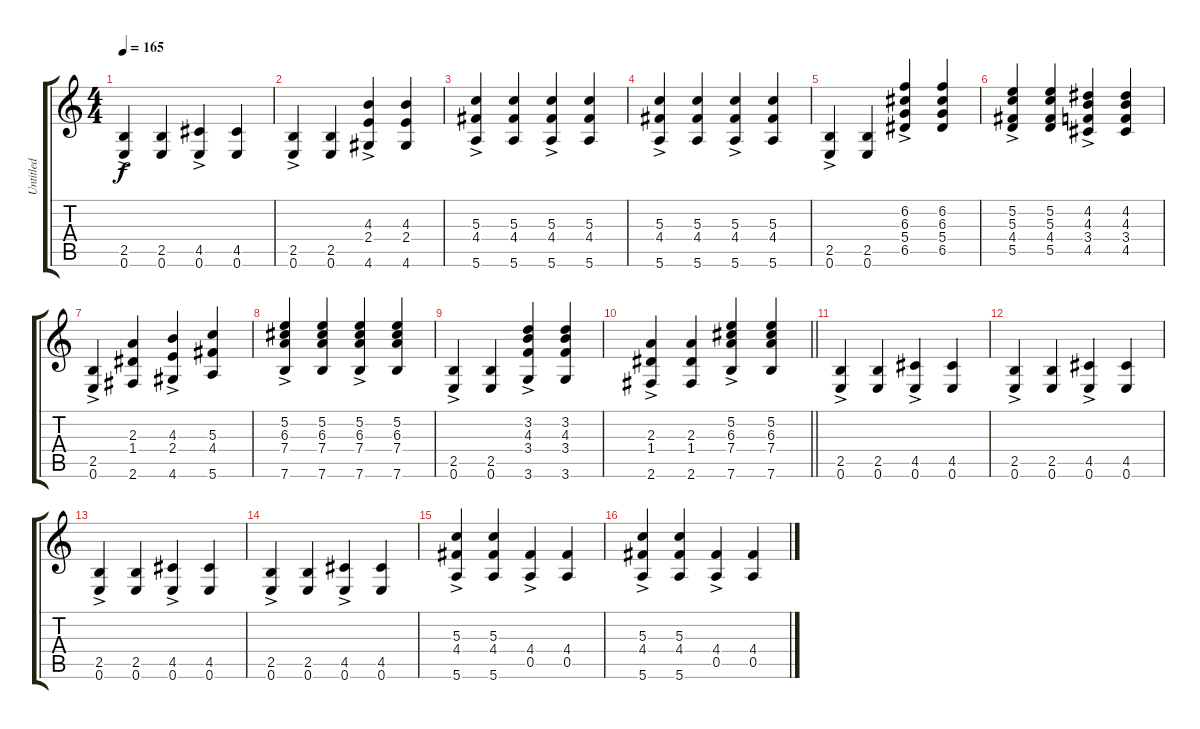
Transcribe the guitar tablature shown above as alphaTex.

\track ("Untitled" "Untitled") {instrument acousticguitarnylon}
\staff {score tabs}
\tuning (E4 B3 G3 D3 A2 E2) {hide}
\ts (4 4)
\tempo 165
\clef g2
\ks c
(2.5{ac} 0.6{ac}).4{dy f} (2.5 0.6).4 (4.5{ac} 0.6{ac}).4 (4.5 0.6).4 |
(2.5{ac} 0.6{ac}).4 (2.5 0.6).4 (4.3{ac} 2.4{ac} 4.6{ac}).4 (4.3 2.4 4.6).4 |
(5.3{ac} 4.4{ac} 5.6{ac}).4 (5.3 4.4 5.6).4 (5.3{ac} 4.4{ac} 5.6{ac}).4 (5.3 4.4 5.6).4 |
(5.3{ac} 4.4{ac} 5.6{ac}).4 (5.3 4.4 5.6).4 (5.3{ac} 4.4{ac} 5.6{ac}).4 (5.3 4.4 5.6).4 |
(2.5{ac} 0.6{ac}).4 (2.5 0.6).4 (6.2{ac} 6.3{ac} 5.4{ac} 6.5{ac}).4 (6.2 6.3 5.4 6.5).4 |
(5.2{ac} 5.3{ac} 4.4{ac} 5.5{ac}).4 (5.2 5.3 4.4 5.5).4 (4.2{ac} 4.3{ac} 3.4{ac} 4.5{ac}).4 (4.2 4.3 3.4 4.5).4 |
(2.5{ac} 0.6{ac}).4 (2.3 1.4 2.6).4 (4.3{ac} 2.4{ac} 4.6{ac}).4 (5.3 4.4 5.6).4 |
(5.2{ac} 6.3{ac} 7.4{ac} 7.6{ac}).4 (5.2 6.3 7.4 7.6).4 (5.2{ac} 6.3{ac} 7.4{ac} 7.6{ac}).4 (5.2 6.3 7.4 7.6).4 |
(2.5{ac} 0.6{ac}).4 (2.5 0.6).4 (3.2{ac} 4.3{ac} 3.4{ac} 3.6{ac}).4 (3.2 4.3 3.4 3.6).4 |
\barLineRight lightlight
(2.3{ac} 1.4{ac} 2.6{ac}).4 (2.3 1.4 2.6).4 (5.2{ac} 6.3{ac} 7.4{ac} 7.6{ac}).4 (5.2 6.3 7.4 7.6).4 |
(2.5{ac} 0.6{ac}).4 (2.5 0.6).4 (4.5{ac} 0.6{ac}).4 (4.5 0.6).4 |
(2.5{ac} 0.6{ac}).4 (2.5 0.6).4 (4.5{ac} 0.6{ac}).4 (4.5 0.6).4 |
(2.5{ac} 0.6{ac}).4 (2.5 0.6).4 (4.5{ac} 0.6{ac}).4 (4.5 0.6).4 |
(2.5{ac} 0.6{ac}).4 (2.5 0.6).4 (4.5{ac} 0.6{ac}).4 (4.5 0.6).4 |
(5.3{ac} 4.4{ac} 5.6{ac}).4 (5.3 4.4 5.6).4 (4.4{ac} 0.5{ac}).4 (4.4 0.5).4 |
(5.3{ac} 4.4{ac} 5.6{ac}).4 (5.3 4.4 5.6).4 (4.4{ac} 0.5{ac}).4 (4.4 0.5).4
